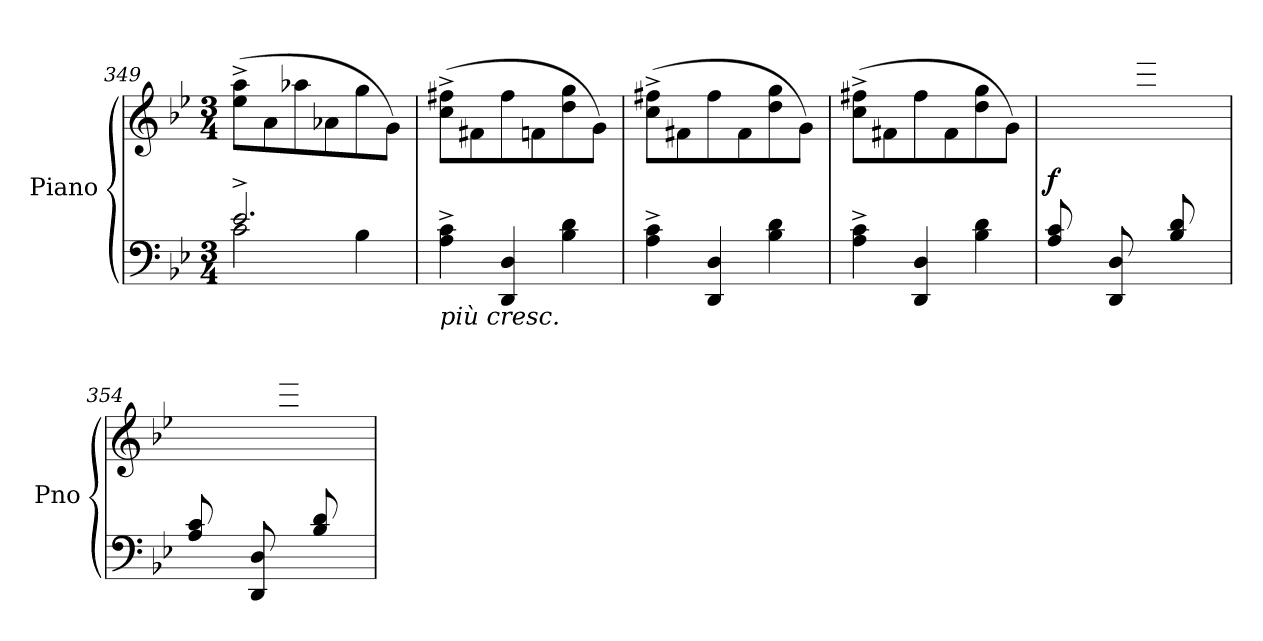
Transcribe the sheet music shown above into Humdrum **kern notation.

**kern	**kern	**dynam
*part1	*part1	*part1
*staff2	*staff1	*staff1/2
*I"Piano	*	*
*I'Pno	*	*
*clefF4	*clefG2	*
*k[b-e-]	*k[b-e-]	*
*B-:	*B-:	*
*M3/4	*M3/4	*
=349	=349	=349
*^	*	*
2.e-^</	2c\	(>8ee-\^> 8aa\^>L	.
.	.	8a\	.
.	.	8aa-X\	.
.	.	8a-X\	.
.	4B-\	8gg\	.
.	.	8g\J)	.
*v	*v	*	*
=350	=350	=350
!LO:TX:b:i:t=più cresc.	!	!
4A\^< 4c\^<	(>8cc\^> 8ff#X\^>L	.
.	8f#X\	.
4DD/ 4D/	8ff#\	.
.	8fn\	.
4B-\ 4d\	8dd\ 8gg\	.
.	8g\J)	.
!!LO:LB:g=z
=351	=351	=351
4A\^< 4c\^<	(>8cc\^> 8ff#X\^>L	.
.	8f#X\	.
4DD/ 4D/	8ff#\	.
.	8f#\	.
4B-\ 4d\	8dd\ 8gg\	.
.	8g\J)	.
=352	=352	=352
4A\^< 4c\^<	(>8cc\^> 8ff#X\^>L	.
.	8f#X\	.
4DD/ 4D/	8ff#\	.
.	8f#\	.
4B-\ 4d\	8dd\ 8gg\	.
.	8g\J)	.
=353	=353	=353
*	*^	*
!	!	!	!LO:DY:a=2
8A/ 8c/L	2.ryy	8ryy	f
8ryy	.	8f#X\ 8cc\ 8ff#X\	.
8DD/ 8D/	.	8ryy	.
8ryy	.	8ff#\ 8fff#X\	.
8B-/ 8d/	.	8ryy	.
8ryy	.	8g\ 8dd\ 8gg\J	.
=354	=354	=354	=354
8A/ 8c/L	2.ryy	8ryy	.
8ryy	.	8f#X\ 8cc\ 8ff#X\	.
8DD/ 8D/	.	8ryy	.
8ryy	.	8ff#\ 8fff#X\	.
8B-/ 8d/	.	8ryy	.
8ryy	.	8g\ 8dd\ 8gg\J	.
*	*v	*v	*
=	=	=
*-	*-	*-
